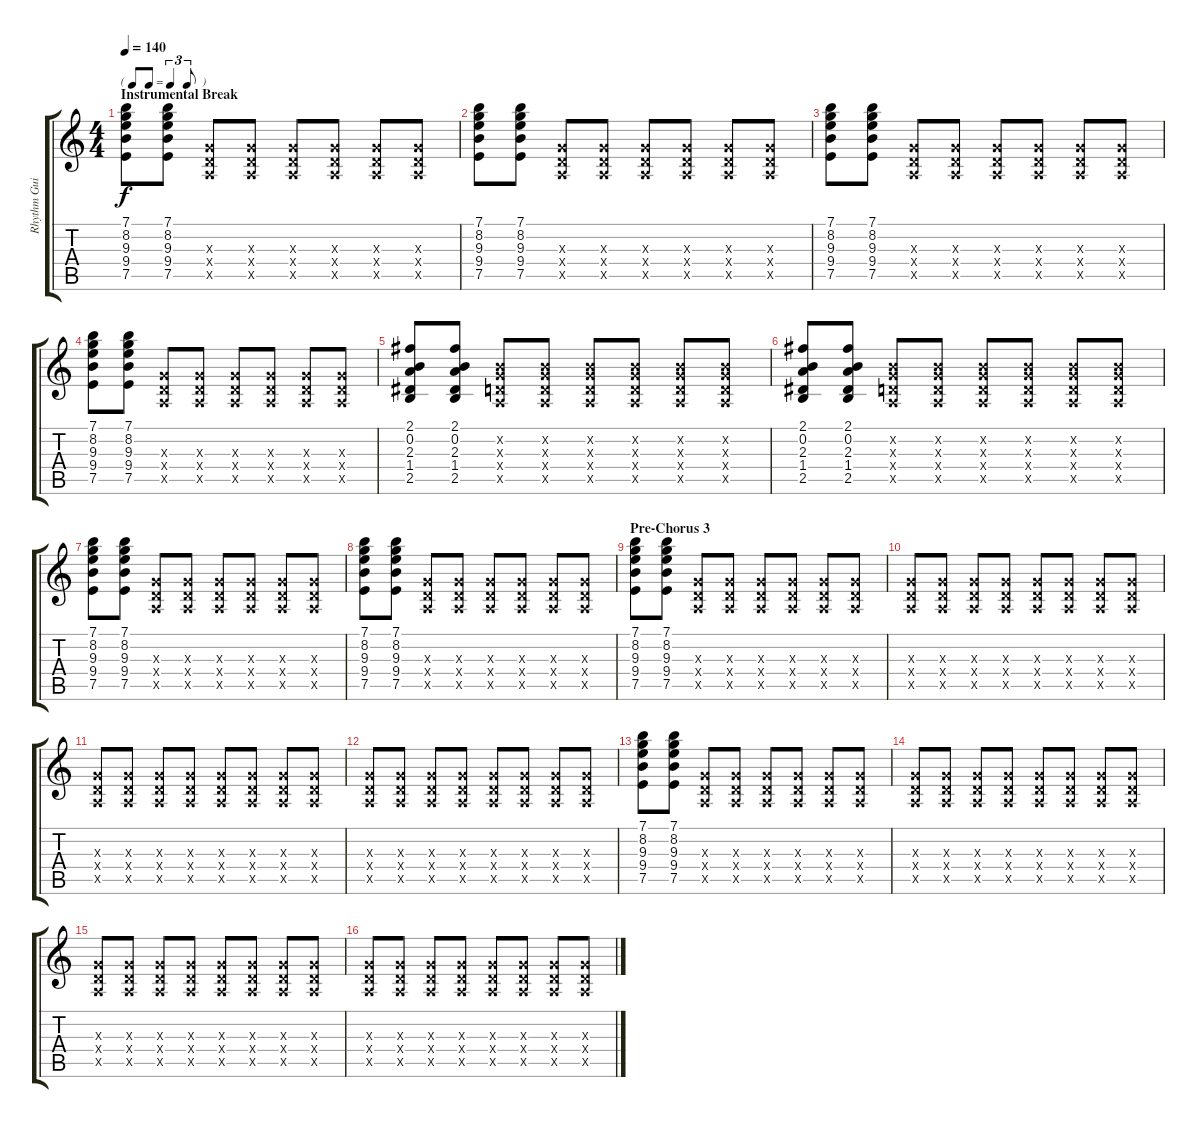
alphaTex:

\track ("Rhythm Guitar II" "Rhythm Gui") {instrument acousticguitarsteel}
\staff {score tabs}
\tuning (E4 B3 G3 D3 A2 E2) {hide}
\ts (4 4)
\tf triplet8th
\section ("" "Instrumental Break")
\tempo 140
\clef g2
\ks c
(7.1 8.2 9.3 9.4 7.5).8{dy f} (7.1 8.2 9.3 9.4 7.5).8 (0.3{x} 0.4{x} 0.5{x}).8 (0.3{x} 0.4{x} 0.5{x}).8 (0.3{x} 0.4{x} 0.5{x}).8 (0.3{x} 0.4{x} 0.5{x}).8 (0.3{x} 0.4{x} 0.5{x}).8 (0.3{x} 0.4{x} 0.5{x}).8 |
(7.1 8.2 9.3 9.4 7.5).8 (7.1 8.2 9.3 9.4 7.5).8 (0.3{x} 0.4{x} 0.5{x}).8 (0.3{x} 0.4{x} 0.5{x}).8 (0.3{x} 0.4{x} 0.5{x}).8 (0.3{x} 0.4{x} 0.5{x}).8 (0.3{x} 0.4{x} 0.5{x}).8 (0.3{x} 0.4{x} 0.5{x}).8 |
(7.1 8.2 9.3 9.4 7.5).8 (7.1 8.2 9.3 9.4 7.5).8 (0.3{x} 0.4{x} 0.5{x}).8 (0.3{x} 0.4{x} 0.5{x}).8 (0.3{x} 0.4{x} 0.5{x}).8 (0.3{x} 0.4{x} 0.5{x}).8 (0.3{x} 0.4{x} 0.5{x}).8 (0.3{x} 0.4{x} 0.5{x}).8 |
(7.1 8.2 9.3 9.4 7.5).8 (7.1 8.2 9.3 9.4 7.5).8 (0.3{x} 0.4{x} 0.5{x}).8 (0.3{x} 0.4{x} 0.5{x}).8 (0.3{x} 0.4{x} 0.5{x}).8 (0.3{x} 0.4{x} 0.5{x}).8 (0.3{x} 0.4{x} 0.5{x}).8 (0.3{x} 0.4{x} 0.5{x}).8 |
(2.1 0.2 2.3 1.4 2.5).8 (2.1 0.2 2.3 1.4 2.5).8 (0.2{x} 0.3{x} 0.4{x} 0.5{x}).8 (0.2{x} 0.3{x} 0.4{x} 0.5{x}).8 (0.2{x} 0.3{x} 0.4{x} 0.5{x}).8 (0.2{x} 0.3{x} 0.4{x} 0.5{x}).8 (0.2{x} 0.3{x} 0.4{x} 0.5{x}).8 (0.2{x} 0.3{x} 0.4{x} 0.5{x}).8 |
(2.1 0.2 2.3 1.4 2.5).8 (2.1 0.2 2.3 1.4 2.5).8 (0.2{x} 0.3{x} 0.4{x} 0.5{x}).8 (0.2{x} 0.3{x} 0.4{x} 0.5{x}).8 (0.2{x} 0.3{x} 0.4{x} 0.5{x}).8 (0.2{x} 0.3{x} 0.4{x} 0.5{x}).8 (0.2{x} 0.3{x} 0.4{x} 0.5{x}).8 (0.2{x} 0.3{x} 0.4{x} 0.5{x}).8 |
(7.1 8.2 9.3 9.4 7.5).8 (7.1 8.2 9.3 9.4 7.5).8 (0.3{x} 0.4{x} 0.5{x}).8 (0.3{x} 0.4{x} 0.5{x}).8 (0.3{x} 0.4{x} 0.5{x}).8 (0.3{x} 0.4{x} 0.5{x}).8 (0.3{x} 0.4{x} 0.5{x}).8 (0.3{x} 0.4{x} 0.5{x}).8 |
(7.1 8.2 9.3 9.4 7.5).8 (7.1 8.2 9.3 9.4 7.5).8 (0.3{x} 0.4{x} 0.5{x}).8 (0.3{x} 0.4{x} 0.5{x}).8 (0.3{x} 0.4{x} 0.5{x}).8 (0.3{x} 0.4{x} 0.5{x}).8 (0.3{x} 0.4{x} 0.5{x}).8 (0.3{x} 0.4{x} 0.5{x}).8 |
\section ("" "Pre-Chorus 3")
(7.1 8.2 9.3 9.4 7.5).8 (7.1 8.2 9.3 9.4 7.5).8 (0.3{x} 0.4{x} 0.5{x}).8 (0.3{x} 0.4{x} 0.5{x}).8 (0.3{x} 0.4{x} 0.5{x}).8 (0.3{x} 0.4{x} 0.5{x}).8 (0.3{x} 0.4{x} 0.5{x}).8 (0.3{x} 0.4{x} 0.5{x}).8 |
(0.3{x} 0.4{x} 0.5{x}).8 (0.3{x} 0.4{x} 0.5{x}).8 (0.3{x} 0.4{x} 0.5{x}).8 (0.3{x} 0.4{x} 0.5{x}).8 (0.3{x} 0.4{x} 0.5{x}).8 (0.3{x} 0.4{x} 0.5{x}).8 (0.3{x} 0.4{x} 0.5{x}).8 (0.3{x} 0.4{x} 0.5{x}).8 |
(0.3{x} 0.4{x} 0.5{x}).8 (0.3{x} 0.4{x} 0.5{x}).8 (0.3{x} 0.4{x} 0.5{x}).8 (0.3{x} 0.4{x} 0.5{x}).8 (0.3{x} 0.4{x} 0.5{x}).8 (0.3{x} 0.4{x} 0.5{x}).8 (0.3{x} 0.4{x} 0.5{x}).8 (0.3{x} 0.4{x} 0.5{x}).8 |
(0.3{x} 0.4{x} 0.5{x}).8 (0.3{x} 0.4{x} 0.5{x}).8 (0.3{x} 0.4{x} 0.5{x}).8 (0.3{x} 0.4{x} 0.5{x}).8 (0.3{x} 0.4{x} 0.5{x}).8 (0.3{x} 0.4{x} 0.5{x}).8 (0.3{x} 0.4{x} 0.5{x}).8 (0.3{x} 0.4{x} 0.5{x}).8 |
(7.1 8.2 9.3 9.4 7.5).8 (7.1 8.2 9.3 9.4 7.5).8 (0.3{x} 0.4{x} 0.5{x}).8 (0.3{x} 0.4{x} 0.5{x}).8 (0.3{x} 0.4{x} 0.5{x}).8 (0.3{x} 0.4{x} 0.5{x}).8 (0.3{x} 0.4{x} 0.5{x}).8 (0.3{x} 0.4{x} 0.5{x}).8 |
(0.3{x} 0.4{x} 0.5{x}).8 (0.3{x} 0.4{x} 0.5{x}).8 (0.3{x} 0.4{x} 0.5{x}).8 (0.3{x} 0.4{x} 0.5{x}).8 (0.3{x} 0.4{x} 0.5{x}).8 (0.3{x} 0.4{x} 0.5{x}).8 (0.3{x} 0.4{x} 0.5{x}).8 (0.3{x} 0.4{x} 0.5{x}).8 |
(0.3{x} 0.4{x} 0.5{x}).8 (0.3{x} 0.4{x} 0.5{x}).8 (0.3{x} 0.4{x} 0.5{x}).8 (0.3{x} 0.4{x} 0.5{x}).8 (0.3{x} 0.4{x} 0.5{x}).8 (0.3{x} 0.4{x} 0.5{x}).8 (0.3{x} 0.4{x} 0.5{x}).8 (0.3{x} 0.4{x} 0.5{x}).8 |
(0.3{x} 0.4{x} 0.5{x}).8 (0.3{x} 0.4{x} 0.5{x}).8 (0.3{x} 0.4{x} 0.5{x}).8 (0.3{x} 0.4{x} 0.5{x}).8 (0.3{x} 0.4{x} 0.5{x}).8 (0.3{x} 0.4{x} 0.5{x}).8 (0.3{x} 0.4{x} 0.5{x}).8 (0.3{x} 0.4{x} 0.5{x}).8
